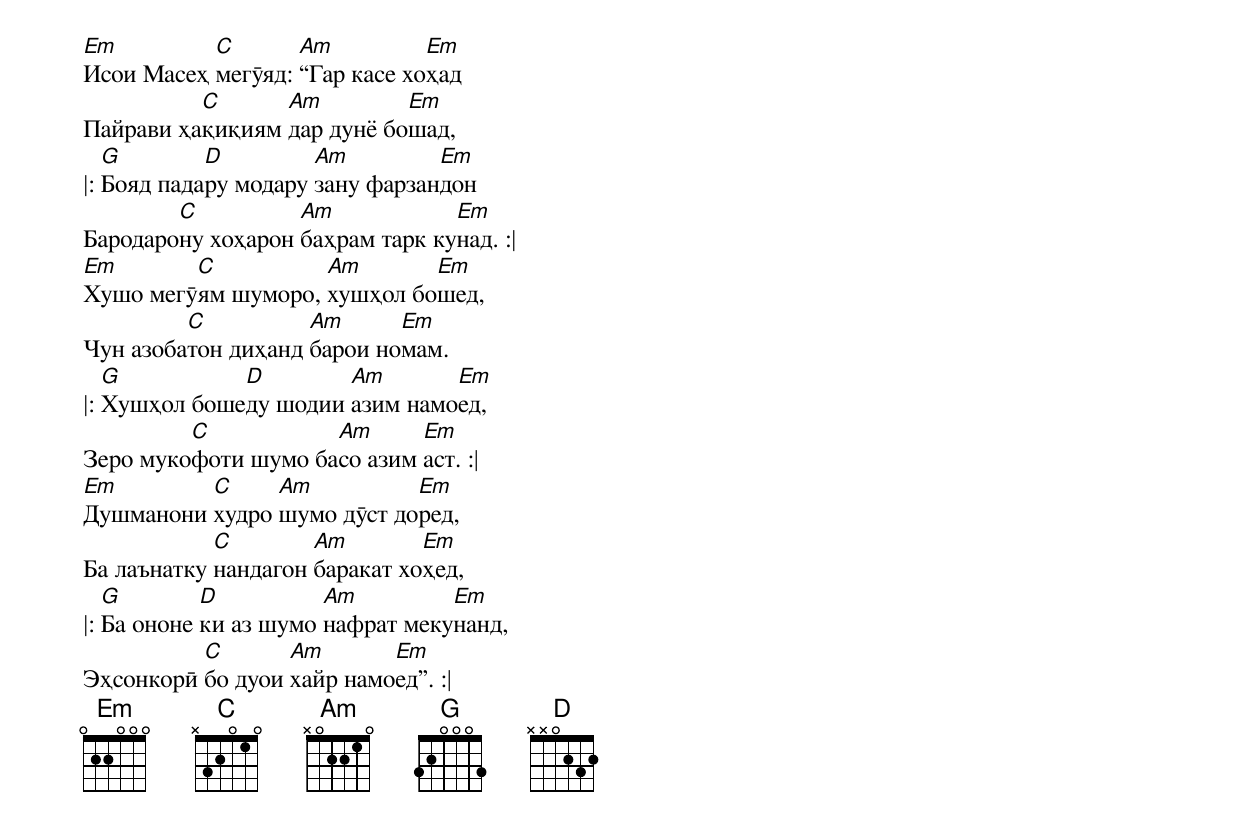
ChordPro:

[Em]Исои Масеҳ [C]мегӯяд: [Am]“Гар касе хо[Em]ҳад
Пайрави ҳа[C]қиқиям [Am]дар дунё бо[Em]шад,
|: [G]Бояд пада[D]ру модару [Am]зану фарзан[Em]дон
Бародаро[C]ну хоҳарон [Am]баҳрам тарк ку[Em]над. :|
[Em]Хушо мегӯ[C]ям шуморо, [Am]хушҳол бо[Em]шед,
Чун азоба[C]тон диҳанд [Am]барои но[Em]мам.
|: [G]Хушҳол боше[D]ду шодии [Am]азим намо[Em]ед,
Зеро муко[C]фоти шумо ба[Am]со азим [Em]аст. :|
[Em]Душманони [C]худро [Am]шумо дӯст до[Em]ред,
Ба лаънатку [C]нандагон [Am]баракат хо[Em]ҳед,
|: [G]Ба ононе [D]ки аз шумо [Am]нафрат меку[Em]нанд,
Эҳсонкорӣ [C]бо дуои [Am]хайр намо[Em]ед”. :|
